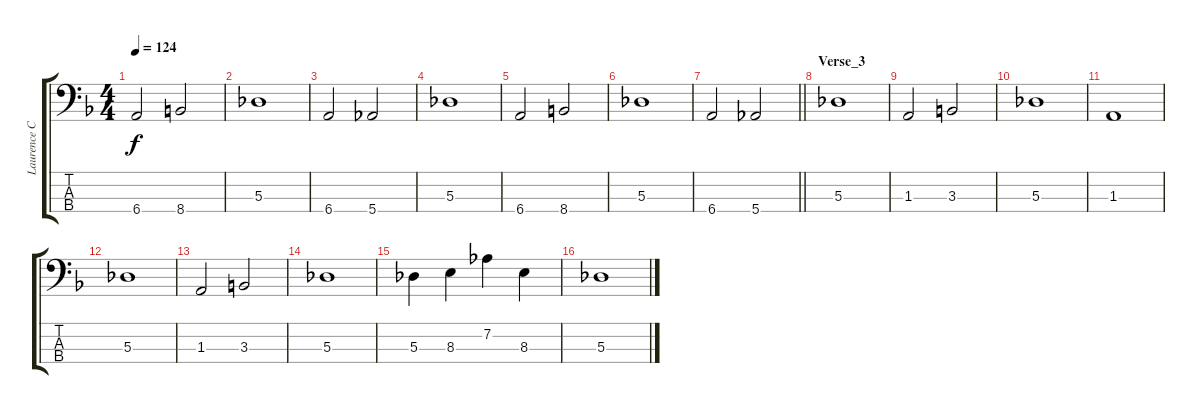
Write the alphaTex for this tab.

\track ("Laurence Cottle" "Laurence C") {instrument fretlessbass}
\staff {score tabs}
\tuning (Gb2 Db2 Ab1 Eb1) {hide}
\ts (4 4)
\tempo 124
\clef f4
\ks f
6.4.2{dy f} 8.4.2 |
5.3.1 |
6.4.2 5.4.2 |
5.3.1 |
6.4.2 8.4.2 |
5.3.1 |
\barLineRight lightlight
6.4.2 5.4.2 |
\section ("" "Verse_3")
5.3.1 |
1.3.2 3.3.2 |
5.3.1 |
1.3.1 |
5.3.1 |
1.3.2 3.3.2 |
5.3.1 |
5.3.4 8.3.4 7.2.4 8.3.4 |
5.3.1
